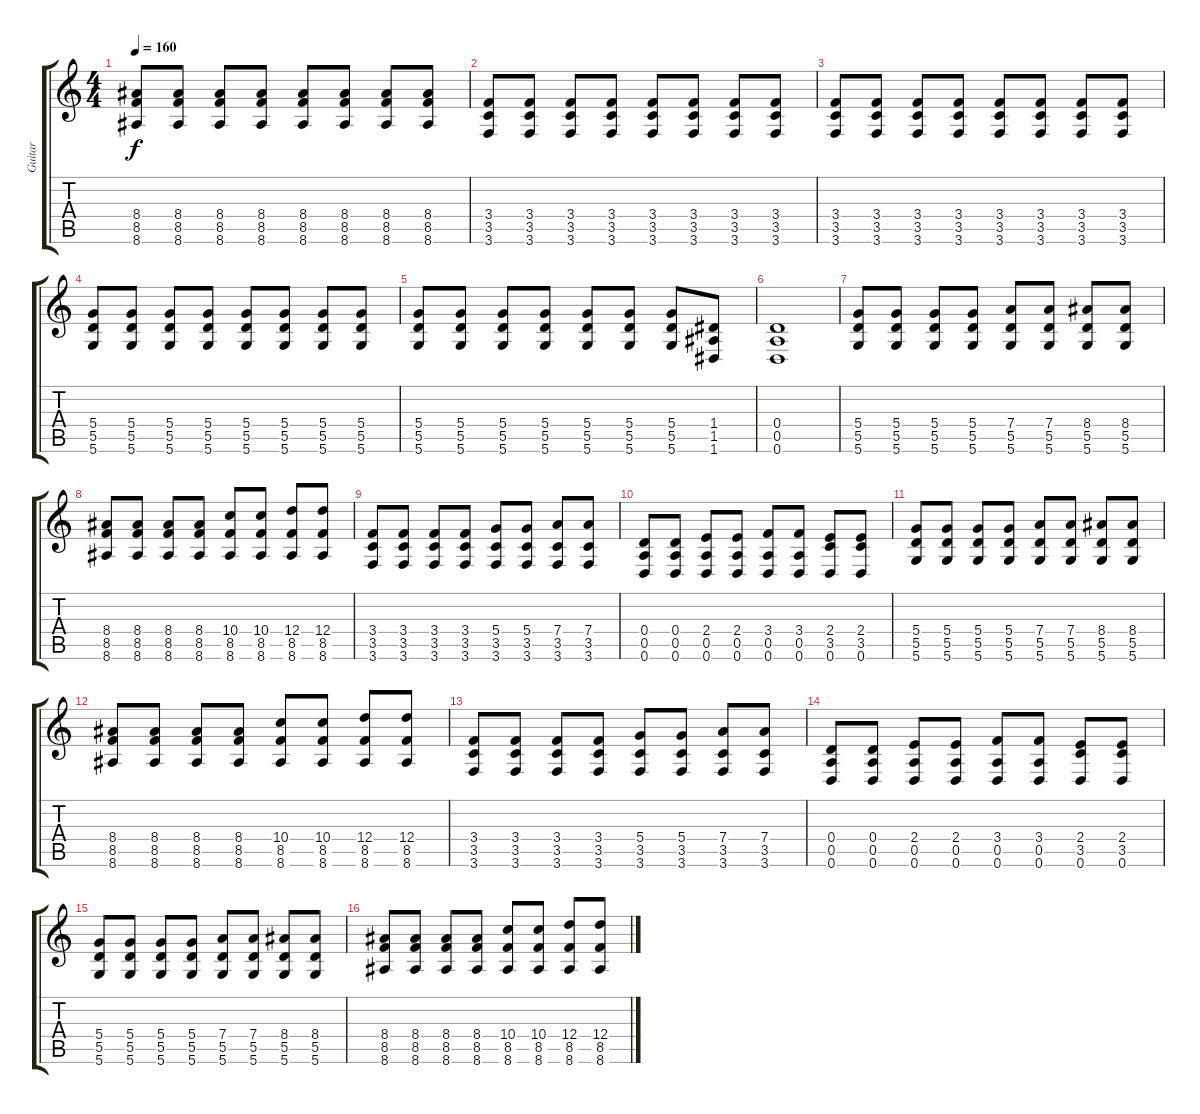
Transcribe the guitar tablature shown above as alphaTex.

\track ("Guitar" "Guitar") {instrument distortionguitar}
\staff {score tabs}
\tuning (E4 B3 G3 D3 A2 D2) {hide}
\ts (4 4)
\tempo 160
\clef g2
\ks c
(8.4 8.5 8.6).8{dy f} (8.4 8.5 8.6).8 (8.4 8.5 8.6).8 (8.4 8.5 8.6).8 (8.4 8.5 8.6).8 (8.4 8.5 8.6).8 (8.4 8.5 8.6).8 (8.4 8.5 8.6).8 |
(3.4 3.5 3.6).8 (3.4 3.5 3.6).8 (3.4 3.5 3.6).8 (3.4 3.5 3.6).8 (3.4 3.5 3.6).8 (3.4 3.5 3.6).8 (3.4 3.5 3.6).8 (3.4 3.5 3.6).8 |
(3.4 3.5 3.6).8 (3.4 3.5 3.6).8 (3.4 3.5 3.6).8 (3.4 3.5 3.6).8 (3.4 3.5 3.6).8 (3.4 3.5 3.6).8 (3.4 3.5 3.6).8 (3.4 3.5 3.6).8 |
(5.4 5.5 5.6).8 (5.4 5.5 5.6).8 (5.4 5.5 5.6).8 (5.4 5.5 5.6).8 (5.4 5.5 5.6).8 (5.4 5.5 5.6).8 (5.4 5.5 5.6).8 (5.4 5.5 5.6).8 |
(5.4 5.5 5.6).8 (5.4 5.5 5.6).8 (5.4 5.5 5.6).8 (5.4 5.5 5.6).8 (5.4 5.5 5.6).8 (5.4 5.5 5.6).8 (5.4 5.5 5.6).8 (1.4 1.5 1.6).8 |
(0.4 0.5 0.6).1 |
(5.4 5.5 5.6).8 (5.4 5.5 5.6).8 (5.4 5.5 5.6).8 (5.4 5.5 5.6).8 (7.4 5.5 5.6).8 (7.4 5.5 5.6).8 (8.4 5.5 5.6).8 (8.4 5.5 5.6).8 |
(8.4 8.5 8.6).8 (8.4 8.5 8.6).8 (8.4 8.5 8.6).8 (8.4 8.5 8.6).8 (10.4 8.5 8.6).8 (10.4 8.5 8.6).8 (12.4 8.5 8.6).8 (12.4 8.5 8.6).8 |
(3.4 3.5 3.6).8 (3.4 3.5 3.6).8 (3.4 3.5 3.6).8 (3.4 3.5 3.6).8 (5.4 3.5 3.6).8 (5.4 3.5 3.6).8 (7.4 3.5 3.6).8 (7.4 3.5 3.6).8 |
(0.4 0.5 0.6).8 (0.4 0.5 0.6).8 (2.4 0.5 0.6).8 (2.4 0.5 0.6).8 (3.4 0.5 0.6).8 (3.4 0.5 0.6).8 (2.4 3.5 0.6).8 (2.4 3.5 0.6).8 |
(5.4 5.5 5.6).8 (5.4 5.5 5.6).8 (5.4 5.5 5.6).8 (5.4 5.5 5.6).8 (7.4 5.5 5.6).8 (7.4 5.5 5.6).8 (8.4 5.5 5.6).8 (8.4 5.5 5.6).8 |
(8.4 8.5 8.6).8 (8.4 8.5 8.6).8 (8.4 8.5 8.6).8 (8.4 8.5 8.6).8 (10.4 8.5 8.6).8 (10.4 8.5 8.6).8 (12.4 8.5 8.6).8 (12.4 8.5 8.6).8 |
(3.4 3.5 3.6).8 (3.4 3.5 3.6).8 (3.4 3.5 3.6).8 (3.4 3.5 3.6).8 (5.4 3.5 3.6).8 (5.4 3.5 3.6).8 (7.4 3.5 3.6).8 (7.4 3.5 3.6).8 |
(0.4 0.5 0.6).8 (0.4 0.5 0.6).8 (2.4 0.5 0.6).8 (2.4 0.5 0.6).8 (3.4 0.5 0.6).8 (3.4 0.5 0.6).8 (2.4 3.5 0.6).8 (2.4 3.5 0.6).8 |
(5.4 5.5 5.6).8 (5.4 5.5 5.6).8 (5.4 5.5 5.6).8 (5.4 5.5 5.6).8 (7.4 5.5 5.6).8 (7.4 5.5 5.6).8 (8.4 5.5 5.6).8 (8.4 5.5 5.6).8 |
(8.4 8.5 8.6).8 (8.4 8.5 8.6).8 (8.4 8.5 8.6).8 (8.4 8.5 8.6).8 (10.4 8.5 8.6).8 (10.4 8.5 8.6).8 (12.4 8.5 8.6).8 (12.4 8.5 8.6).8
